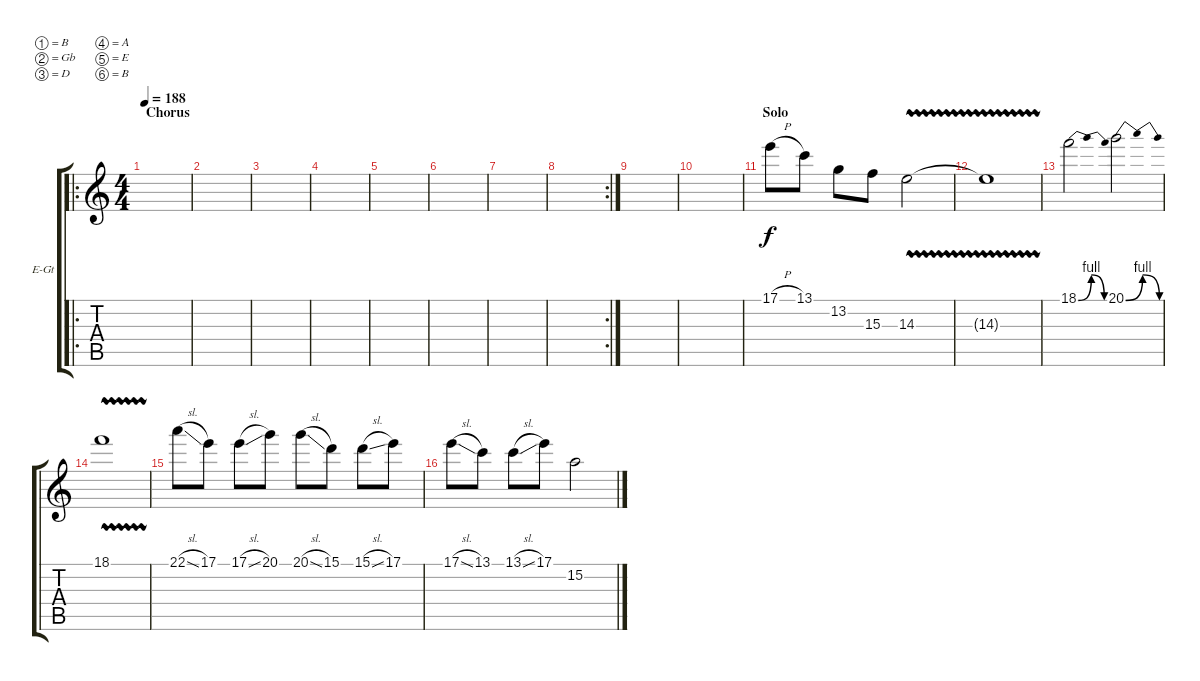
\bracketExtendMode groupsimilarinstruments
\firstSystemTrackNameOrientation horizontal
\otherSystemsTrackNameOrientation horizontal
\track ("Lead Guitar 1" "E-Gt") {instrument overdrivenguitar}
\staff {score tabs}
\tuning (B3 Gb3 D3 A2 E2 B1)
\ro
\ts (4 4)
\section ("" "Chorus")
\tempo 188
\clef g2
\scale
0.363184
\ks c
|
\scale
0.303483 |
\scale
0.333333 |
\scale
0.333333 |
\scale
0.333333 |
\scale
0.322751 |
\scale
0.322751 |
\rc 2
\scale
0.354497 |
|
\scale
0.333333 |
\section ("" "Solo")
\scale
0.333333 17.1{h}.8 13.1.8 13.2.8 15.3.8 14.3{vw}.2 |
14.3{vw t}.1 |
\scale
0.333333 18.1{be (bendrelease 0 0 10.2 4 20.4 4 30 0)}.2 20.1{be (bendrelease 0 0 10.2 4 20.4 4 30 0)}.2 |
18.1{vw}.1 |
\scale
0.333333 22.1{sl}.8 17.1.8 17.1{sl}.8 20.1.8 20.1{sl}.8 15.1.8 15.1{sl}.8 17.1.8 |
17.1{sl}.8 13.1.8 13.1{sl}.8 17.1.8 15.2.2
